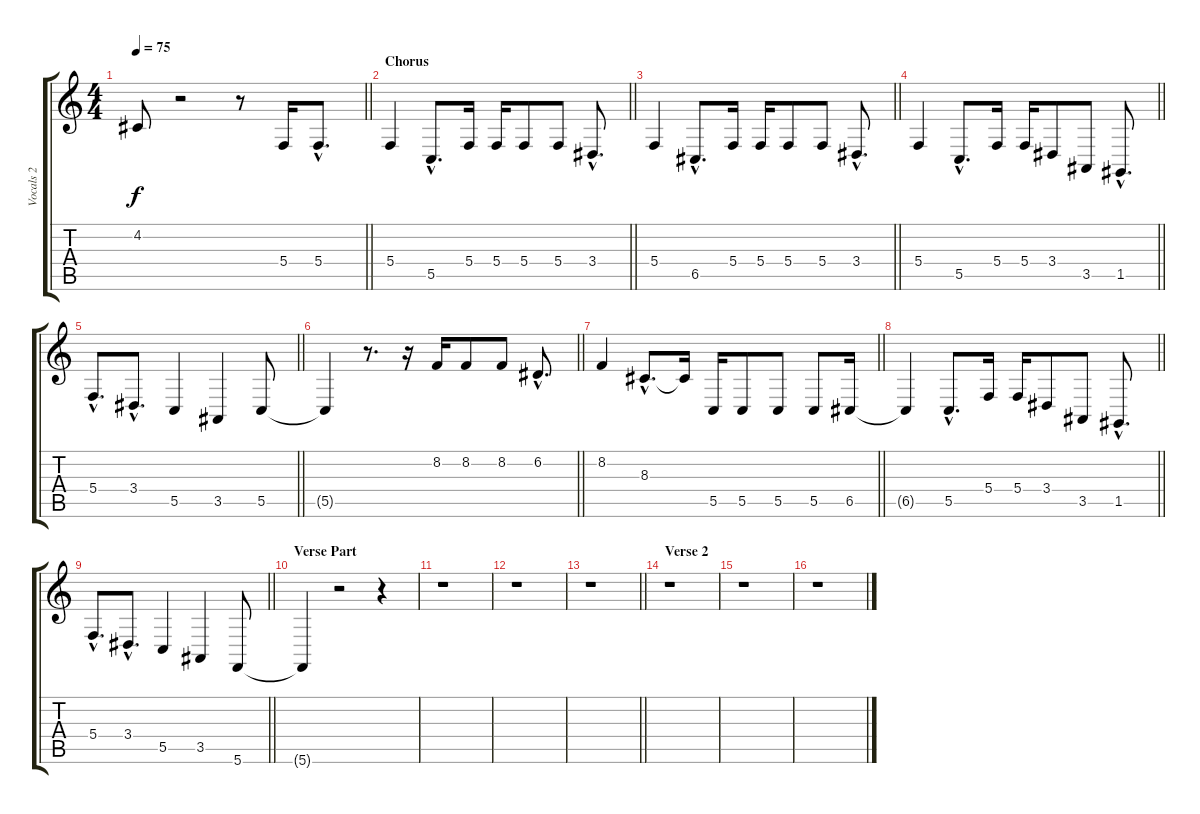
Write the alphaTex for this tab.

\track ("Vocals 2" "Vocals 2") {instrument flute}
\staff {score tabs}
\tuning (D4 A3 F3 C3 G2 C2) {hide}
\ts (4 4)
\tempo 75
\clef g2
\barLineRight lightlight
\ks c
4.2{t}.8{dy f} r.2 r.8 5.4.16 5.4{hac}.8{d} |
\section ("" "Chorus")
\barLineRight lightlight
5.4.4 5.5{hac}.8{d} 5.4.16 5.4.16 5.4.8 5.4.8 3.4{hac}.8{d} |
\barLineRight lightlight
5.4.4 6.5{hac}.8{d} 5.4.16 5.4.16 5.4.8 5.4.8 3.4{hac}.8{d} |
\barLineRight lightlight
5.4.4 5.5{hac}.8{d} 5.4.16 5.4.16 3.4.8 3.5.8 1.5{hac}.8{d} |
\barLineRight lightlight
5.4{hac}.8{d} 3.4{hac}.8{d} 5.5.4 3.5.4 5.5.8 |
\barLineRight lightlight
5.5{t}.4 r.8{d} r.16 8.2.16 8.2.8 8.2.8 6.2{hac}.8{d} |
\barLineRight lightlight
8.2.4 8.3{hac}.8{d} 8.3{t}.16 5.5.16 5.5.8 5.5.8 5.5.8 6.5.16 |
\barLineRight lightlight
6.5{t}.4 5.5{hac}.8{d} 5.4.16 5.4.16 3.4.8 3.5.8 1.5{hac}.8{d} |
\barLineRight lightlight
5.4{hac}.8{d} 3.4{hac}.8{d} 5.5.4 3.5.4 5.6.8 |
\section ("" "Verse Part")
5.6{t}.4 r.2 r.4 |
r.1 |
r.1 |
\barLineRight lightlight
r.1 |
\section ("" "Verse 2")
r.1 |
r.1 |
r.1
